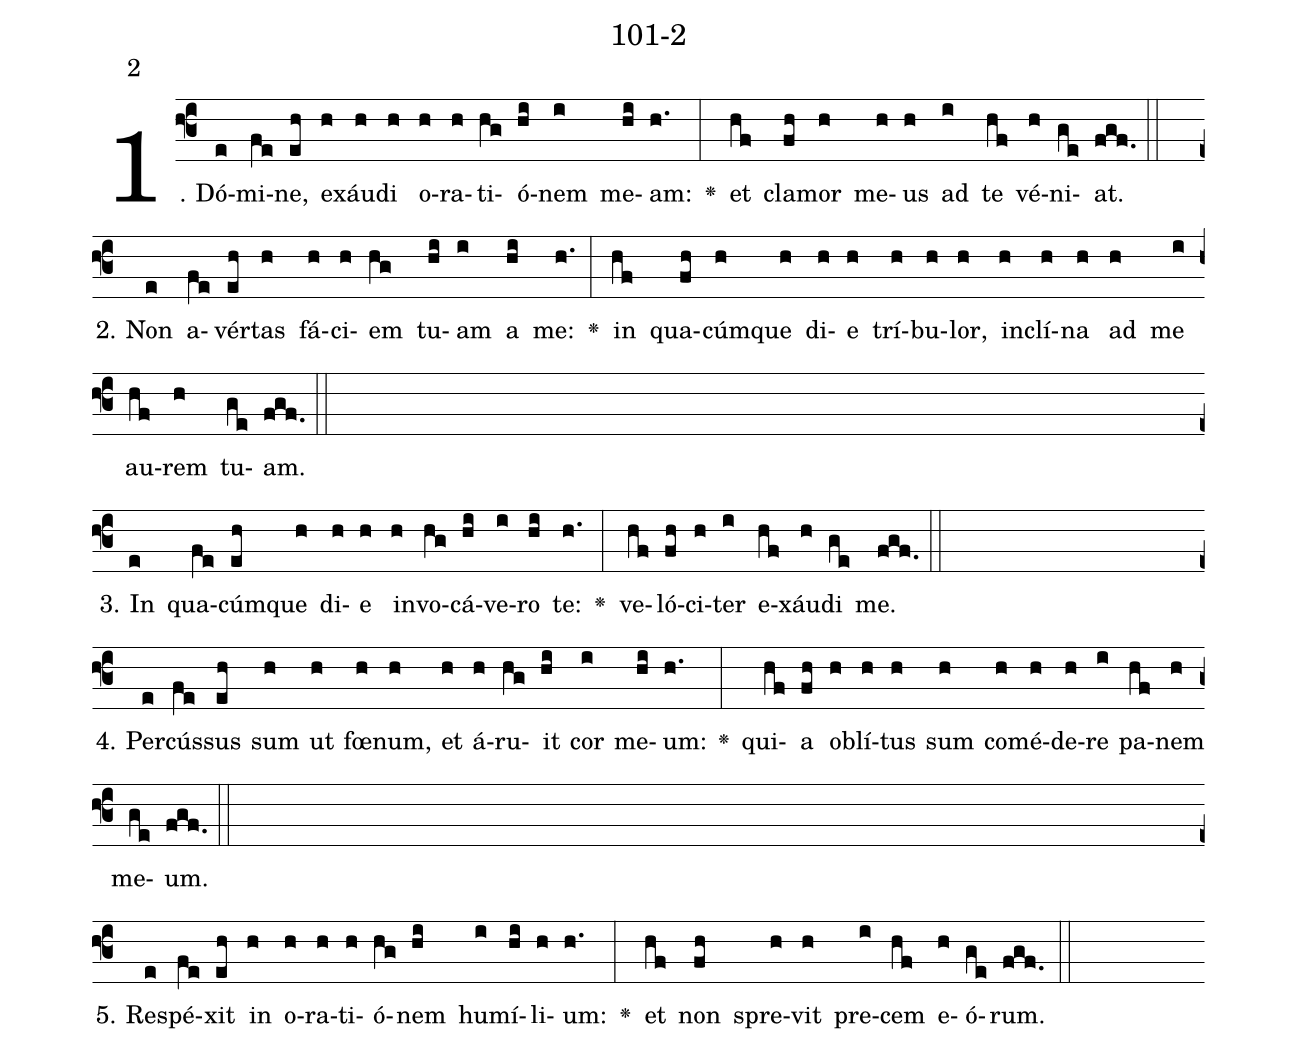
name: 101-2;
annotation: 2;
%%
(f3)1. Dó(e)mi(fe)ne,(eh) e(h)xáu(h)di(h) o(h)ra(h)ti(hg)ó(hi)nem(i) me(hi)am:(h.) <v>\greheightstar</v>(:) et(hf) cla(fh)mor(h) me(h)us(h) ad(i) te(hf) vé(h)ni(ge)at.(fgf.) (::Z)
2. Non(e) a(fe)vér(eh)tas(h) fá(h)ci(h)em(hg) tu(hi)am(i) a(hi) me:(h.) <v>\greheightstar</v>(:) in(hf) qua(fh)cúm(h)que(h) di(h)e(h) trí(h)bu(h)lor,(h) in(h)clí(h)na(h) ad(h) me(i) au(hf)rem(h) tu(ge)am.(fgf.) (::Z)
3. In(e) qua(fe)cúm(eh)que(h) di(h)e(h) in(h)vo(hg)cá(hi)ve(i)ro(hi) te:(h.) <v>\greheightstar</v>(:) ve(hf)ló(fh)ci(h)ter(i) e(hf)xáu(h)di(ge) me.(fgf.) (::Z)
4. Per(e)cús(fe)sus(eh) sum(h) ut(h) fœ(h)num,(h) et(h) á(h)ru(hg)it(hi) cor(i) me(hi)um:(h.) <v>\greheightstar</v>(:) qui(hf)a(fh) o(h)blí(h)tus(h) sum(h) co(h)mé(h)de(h)re(i) pa(hf)nem(h) me(ge)um.(fgf.) (::Z)
5. Re(e)spé(fe)xit(eh) in(h) o(h)ra(h)ti(h)ó(hg)nem(hi) hu(i)mí(hi)li(h)um:(h.) <v>\greheightstar</v>(:) et(hf) non(fh) spre(h)vit(h) pre(i)cem(hf) e(h)ó(ge)rum.(fgf.) (::)
